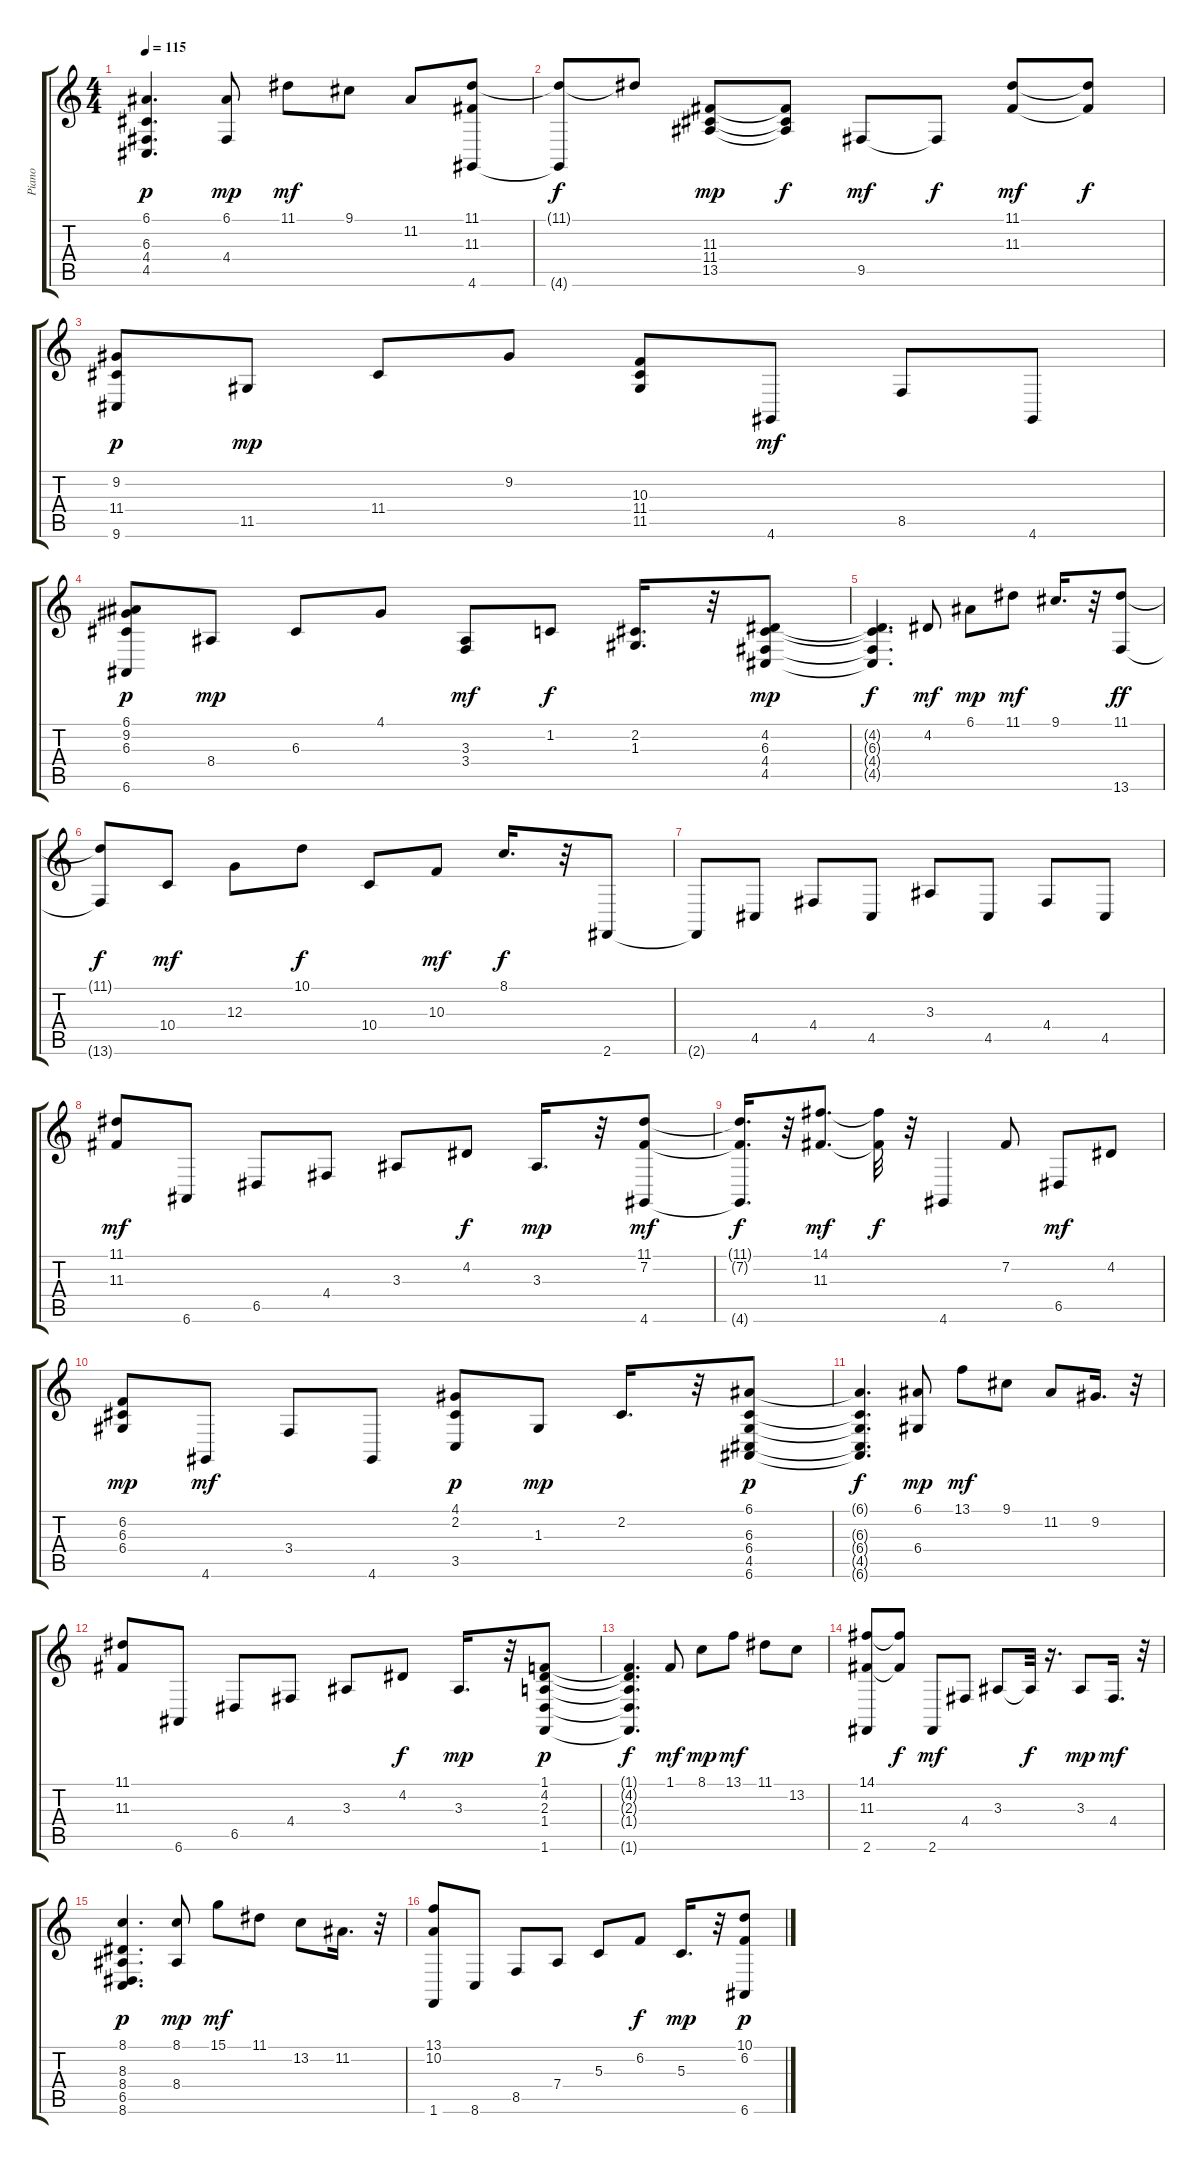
\track ("Piano" "Piano") {instrument acousticgrandpiano}
\staff {score tabs}
\tuning (E4 B3 G3 D3 A2 E2) {hide}
\ts (4 4)
\tempo 115
\clef g2
\ks c
(6.1 6.3 4.4 4.5).4{d dy p} (6.1 4.4).8{dy mp} 11.1.8{dy mf} 9.1.8 11.2.8 (11.1 11.3 4.6).8 |
(11.1{t} 4.6{t}).8{dy f} 11.1{t}.8 (11.3 11.4 13.5).8{dy mp} (11.3{t} 11.4{t} 13.5{t}).8{dy f} 9.5.8{dy mf} 9.5{t}.8{dy f} (11.1 11.3).8{dy mf} (11.1{t} 11.3{t}).8{dy f} |
(9.2 11.4 9.6).8{dy p} 11.5.8{dy mp} 11.4.8 9.2.8 (10.3 11.4 11.5).8 4.6.8{dy mf} 8.5.8 4.6.8 |
(6.1 9.2 6.3 6.6).8{dy p} 8.4.8{dy mp} 6.3.8 4.1.8 (3.3 3.4).8{dy mf} 1.2.8{dy f} (2.2 1.3).16{d} r.32 (4.2 6.3 4.4 4.5).8{dy mp} |
(4.2{t} 6.3{t} 4.4{t} 4.5{t}).4{d dy f} 4.2.8{dy mf} 6.1.8{dy mp} 11.1.8{dy mf} 9.1.16{d} r.32 (11.1 13.6).8{dy ff} |
(11.1{t} 13.6{t}).8{dy f} 10.4.8{dy mf} 12.3.8 10.1.8{dy f} 10.4.8 10.3.8{dy mf} 8.1.16{d dy f} r.32 2.6.8 |
2.6{t}.8 4.5.8 4.4.8 4.5.8 3.3.8 4.5.8 4.4.8 4.5.8 |
(11.1 11.3).8{dy mf} 6.6.8 6.5.8 4.4.8 3.3.8 4.2.8{dy f} 3.3.16{d dy mp} r.32 (11.1 7.2 4.6).8{dy mf} |
(11.1{t} 7.2{t} 4.6{t}).16{d dy f} r.32 (14.1 11.3).8{d dy mf} (14.1{t} 11.3{t}).32{dy f} r.32 4.6.4 7.2.8 6.5.8{dy mf} 4.2.8 |
(6.2 6.3 6.4).8{dy mp} 4.6.8{dy mf} 3.4.8 4.6.8 (4.1 2.2 3.5).8{dy p} 1.3.8{dy mp} 2.2.16{d} r.32 (6.1 6.3 6.4 4.5 6.6).8{dy p} |
(6.1{t} 6.3{t} 6.4{t} 4.5{t} 6.6{t}).4{d dy f} (6.1 6.4).8{dy mp} 13.1.8{dy mf} 9.1.8 11.2.8 9.2.16{d} r.32 |
(11.1 11.3).8 6.6.8 6.5.8 4.4.8 3.3.8 4.2.8{dy f} 3.3.16{d dy mp} r.32 (1.1 4.2 2.3 1.4 1.6).8{dy p} |
(1.1{t} 4.2{t} 2.3{t} 1.4{t} 1.6{t}).4{d dy f} 1.1.8{dy mf} 8.1.8{dy mp} 13.1.8{dy mf} 11.1.8 13.2.8 |
(14.1 11.3 2.6).8 (14.1{t} 11.3{t}).8{dy f} 2.6.8{dy mf} 4.4.8 3.3.8 3.3{t}.32{dy f} r.16{d} 3.3.8{dy mp} 4.4.16{d dy mf} r.32 |
(8.1 8.3 8.4 6.5 8.6).4{d dy p} (8.1 8.4).8{dy mp} 15.1.8{dy mf} 11.1.8 13.2.8 11.2.16{d} r.32 |
(13.1 10.2 1.6).8 8.6.8 8.5.8 7.4.8 5.3.8 6.2.8{dy f} 5.3.16{d dy mp} r.32 (10.1 6.2 6.6).8{dy p}
